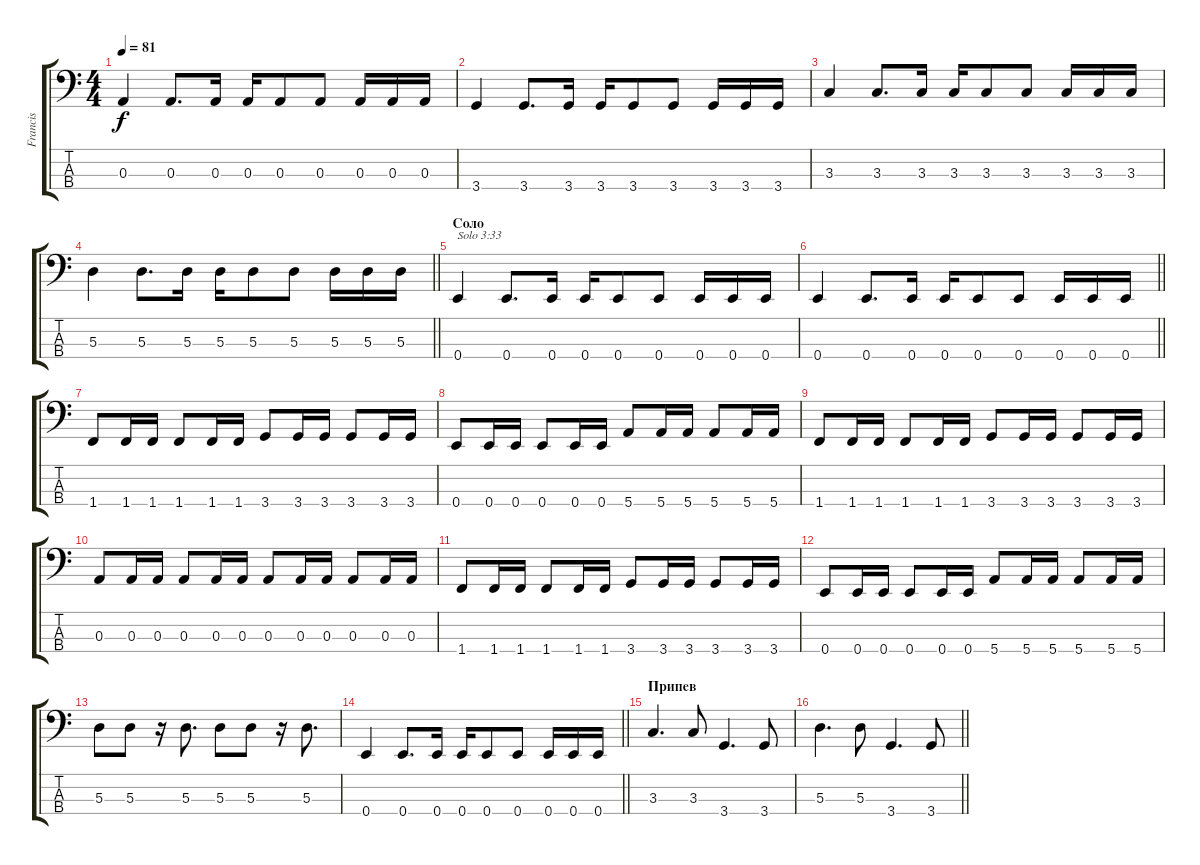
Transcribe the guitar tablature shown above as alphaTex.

\track ("Francis" "Francis") {instrument electricbassfinger}
\staff {score tabs}
\tuning (G2 D2 A1 E1) {hide}
\ts (4 4)
\tempo 81
\clef f4
\ks c
0.3.4{dy f} 0.3.8{d} 0.3.16 0.3.16 0.3.8 0.3.8 0.3.16 0.3.16 0.3.16 |
3.4.4 3.4.8{d} 3.4.16 3.4.16 3.4.8 3.4.8 3.4.16 3.4.16 3.4.16 |
3.3.4 3.3.8{d} 3.3.16 3.3.16 3.3.8 3.3.8 3.3.16 3.3.16 3.3.16 |
\barLineRight lightlight
5.3.4 5.3.8{d} 5.3.16 5.3.16 5.3.8 5.3.8 5.3.16 5.3.16 5.3.16 |
\section ("" "Соло")
0.4.4{txt "Solo 3:33"} 0.4.8{d} 0.4.16 0.4.16 0.4.8 0.4.8 0.4.16 0.4.16 0.4.16 |
\barLineRight lightlight
0.4.4 0.4.8{d} 0.4.16 0.4.16 0.4.8 0.4.8 0.4.16 0.4.16 0.4.16 |
1.4.8 1.4.16 1.4.16 1.4.8 1.4.16 1.4.16 3.4.8 3.4.16 3.4.16 3.4.8 3.4.16 3.4.16 |
0.4.8 0.4.16 0.4.16 0.4.8 0.4.16 0.4.16 5.4.8 5.4.16 5.4.16 5.4.8 5.4.16 5.4.16 |
1.4.8 1.4.16 1.4.16 1.4.8 1.4.16 1.4.16 3.4.8 3.4.16 3.4.16 3.4.8 3.4.16 3.4.16 |
0.3.8 0.3.16 0.3.16 0.3.8 0.3.16 0.3.16 0.3.8 0.3.16 0.3.16 0.3.8 0.3.16 0.3.16 |
1.4.8 1.4.16 1.4.16 1.4.8 1.4.16 1.4.16 3.4.8 3.4.16 3.4.16 3.4.8 3.4.16 3.4.16 |
0.4.8 0.4.16 0.4.16 0.4.8 0.4.16 0.4.16 5.4.8 5.4.16 5.4.16 5.4.8 5.4.16 5.4.16 |
5.3.8 5.3.8 r.16 5.3.8{d} 5.3.8 5.3.8 r.16 5.3.8{d} |
\barLineRight lightlight
0.4.4 0.4.8{d} 0.4.16 0.4.16 0.4.8 0.4.8 0.4.16 0.4.16 0.4.16 |
\section ("" "Припев")
3.3.4{d} 3.3.8 3.4.4{d} 3.4.8 |
\barLineRight lightlight
5.3.4{d} 5.3.8 3.4.4{d} 3.4.8
